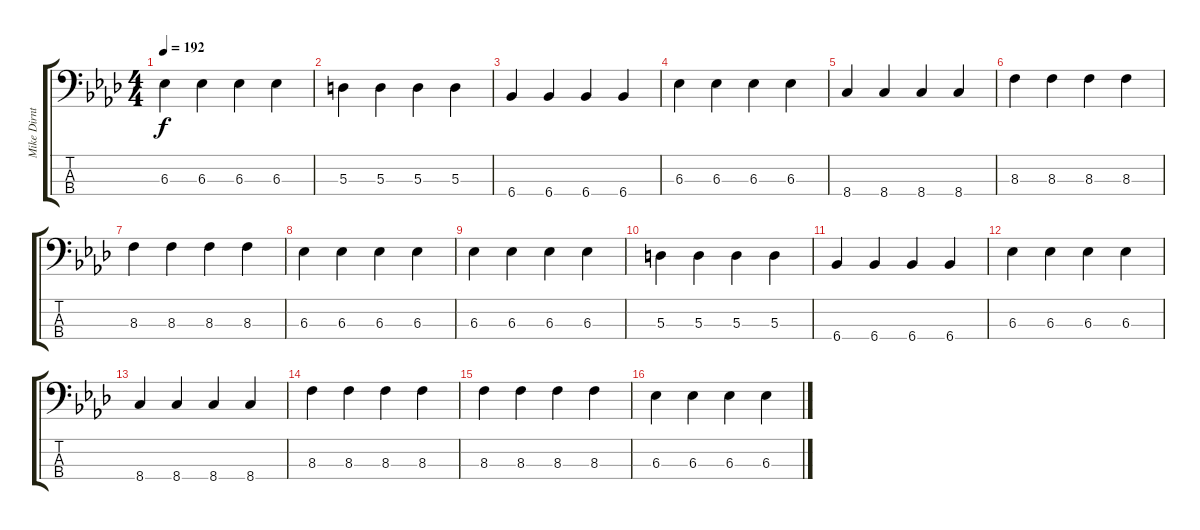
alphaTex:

\track ("Mike Dirnt (Bass)" "Mike Dirnt") {instrument electricbassfinger}
\staff {score tabs}
\tuning (G2 D2 A1 E1) {hide}
\ts (4 4)
\tempo 192
\clef f4
\ks ab
6.3.4{dy f} 6.3.4 6.3.4 6.3.4 |
5.3.4 5.3.4 5.3.4 5.3.4 |
6.4.4 6.4.4 6.4.4 6.4.4 |
6.3.4 6.3.4 6.3.4 6.3.4 |
8.4.4 8.4.4 8.4.4 8.4.4 |
8.3.4 8.3.4 8.3.4 8.3.4 |
8.3.4 8.3.4 8.3.4 8.3.4 |
6.3.4 6.3.4 6.3.4 6.3.4 |
6.3.4 6.3.4 6.3.4 6.3.4 |
5.3.4 5.3.4 5.3.4 5.3.4 |
6.4.4 6.4.4 6.4.4 6.4.4 |
6.3.4 6.3.4 6.3.4 6.3.4 |
8.4.4 8.4.4 8.4.4 8.4.4 |
8.3.4 8.3.4 8.3.4 8.3.4 |
8.3.4 8.3.4 8.3.4 8.3.4 |
6.3.4 6.3.4 6.3.4 6.3.4
